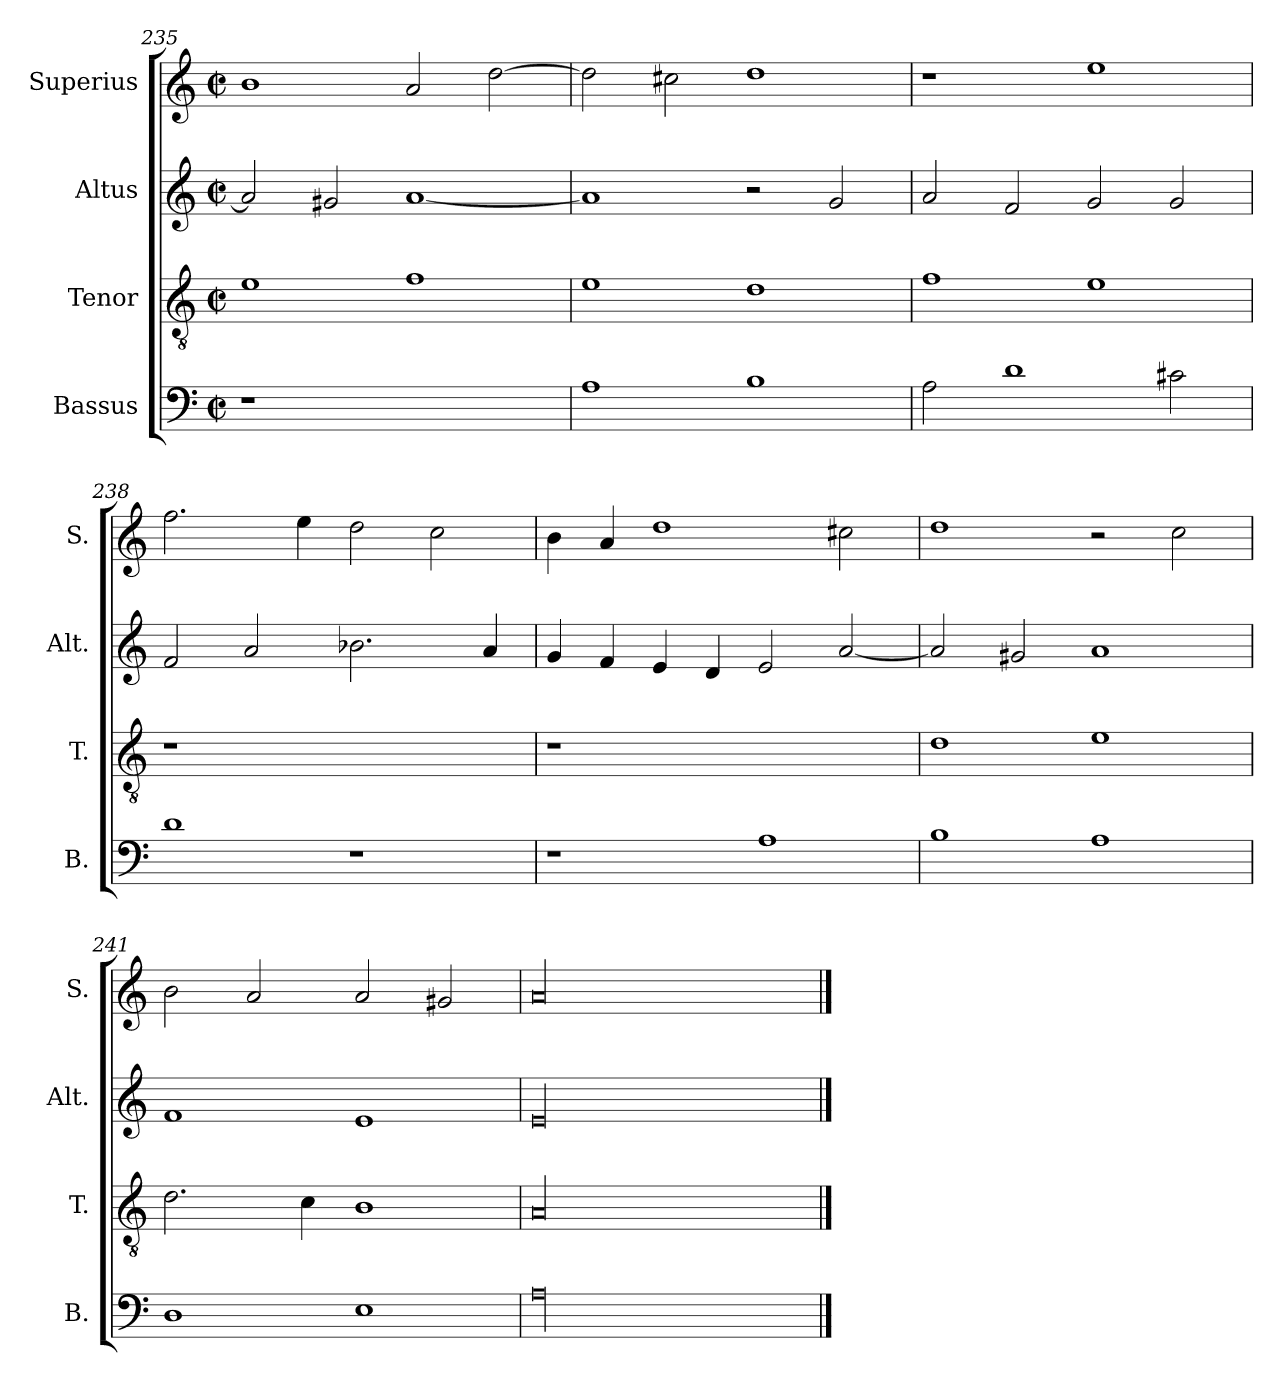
**kern	**kern	**kern	**kern
*part4	*part3	*part2	*part1
*staff4	*staff3	*staff2	*staff1
*I"Bassus	*I"Tenor	*I"Altus	*I"Superius
*I'B.	*I'T.	*I'Alt.	*I'S.
*clefF4	*clefGv2	*clefG2	*clefG2
*	*ITrd7c12	*	*
*k[]	*k[]	*k[]	*k[]
*C:	*C:	*C:	*C:
*M2/2	*M2/2	*M2/2	*M2/2
*met(c|)	*met(c|)	*met(c|)	*met(c|)
=235	=235	=235	=235
!LO:N:vis=1	!	!	!
1r	1Ei	2ai/]	1bi
.	.	2g#Xi/	.
1ryy	1Fi	[<1ai	2ai/
.	.	.	[>2ddi\
=236	=236	=236	=236
1Ai	1Ei	1ai]	2ddi\]
.	.	.	2cc#Xi\
1Bi	1Di	2r	1ddi
.	.	2gi/	.
=237	=237	=237	=237
2Ai\	1Fi	2ai/	1r
1di	.	2fi/	.
.	1Ei	2gi/	1eei
2c#Xi\	.	2gi/	.
!!LO:LB:g=z
=238	=238	=238	=238
!	!LO:N:vis=1	!	!
1di	1r	2fi/	2.ffi\
.	.	2ai/	.
.	.	.	4eei\
1r	1ryy	2.b-Xi\	2ddi\
.	.	.	2cci\
.	.	4ai/	.
=239	=239	=239	=239
!	!LO:N:vis=1	!	!
1r	1r	4gi/	4bi\
.	.	4fi/	4ai/
.	.	4ei/	1ddi
.	.	4di/	.
1Ai	1ryy	2ei/	.
.	.	[<2ai/	2cc#Xi\
=240	=240	=240	=240
1Bi	1Di	2ai/]	1ddi
.	.	2g#Xi/	.
1Ai	1Ei	1ai	2r
.	.	.	2cci\
=241	=241	=241	=241
1Di	2.Di\	1fi	2bi\
.	.	.	2ai/
.	4Ci\	.	.
1Ei	1BBi	1ei	2ai/
.	.	.	2g#Xi/
=242	=242	=242	=242
00Ai	00AAi	00ei	00ai
==	==	==	==
*-	*-	*-	*-
